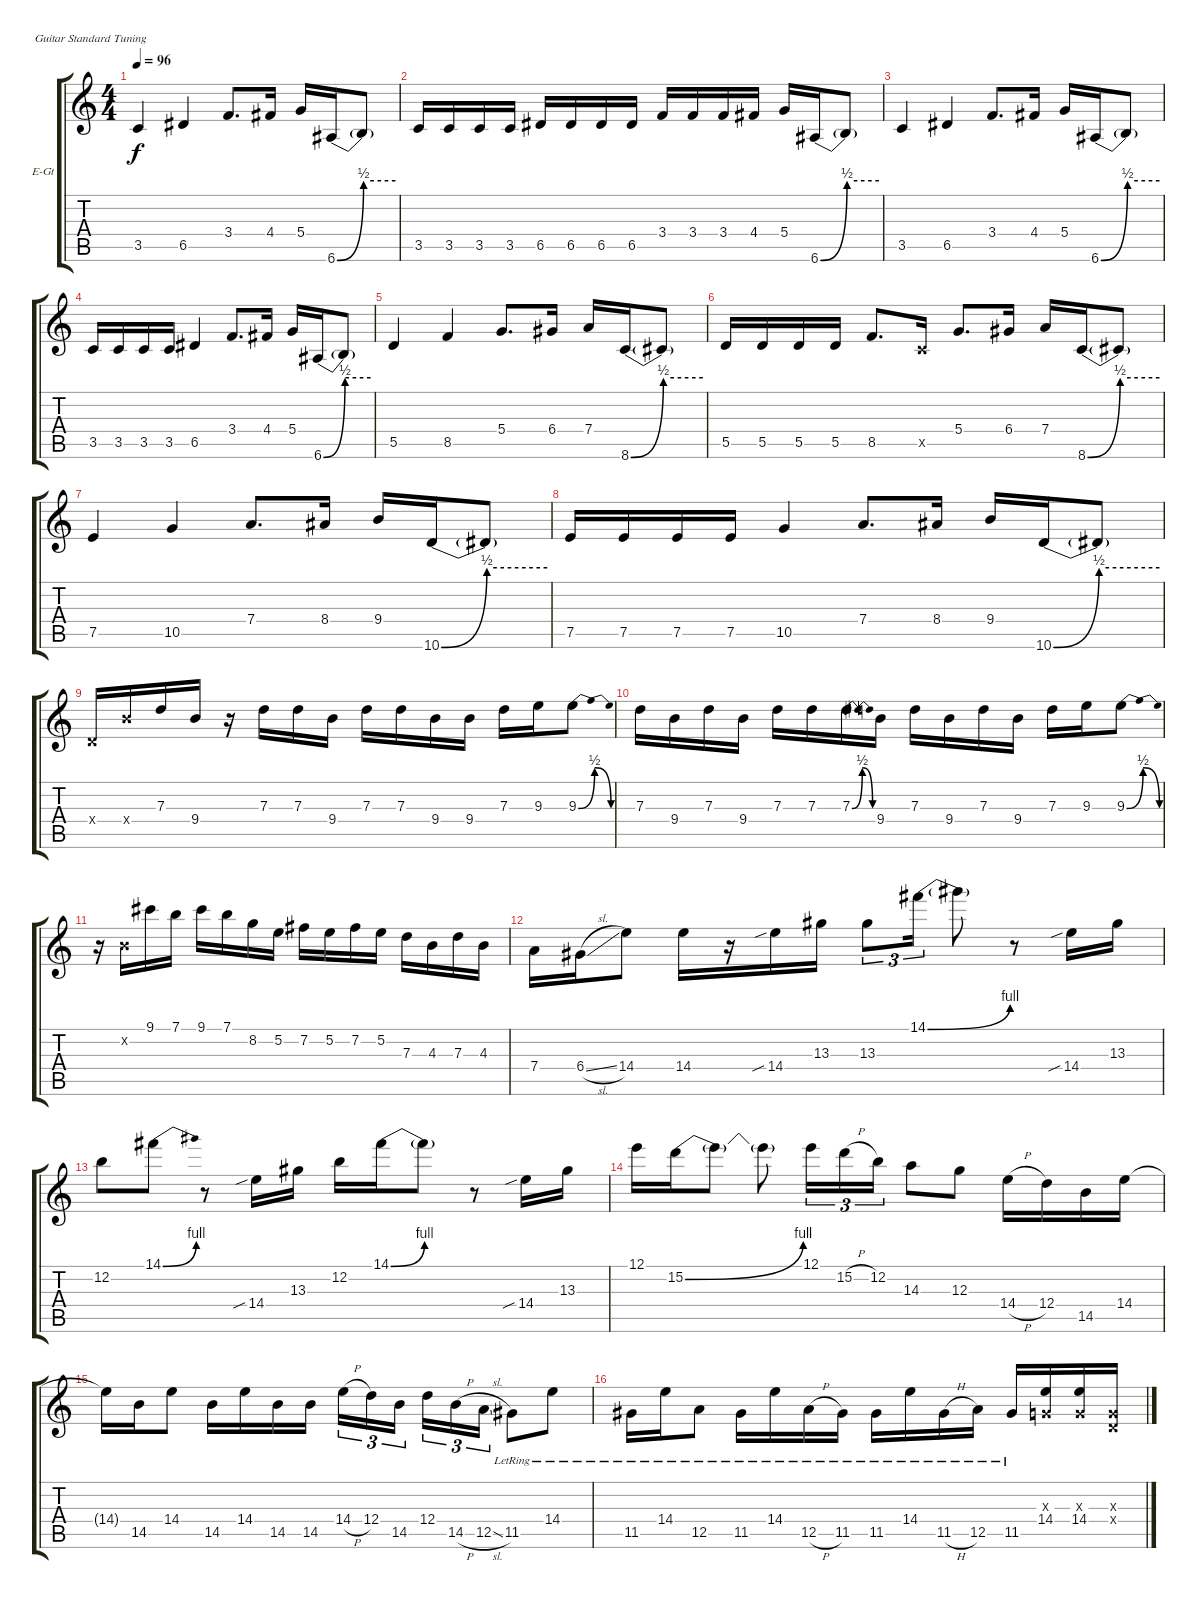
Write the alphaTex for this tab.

\bracketExtendMode groupsimilarinstruments
\firstSystemTrackNameOrientation horizontal
\otherSystemsTrackNameOrientation horizontal
\track ("Jimmy Page" "E-Gt") {multiBarRest instrument distortionguitar}
\staff {score tabs}
\tuning (E4 B3 G3 D3 A2 E2)
\ts (4 4)
\tempo 96
\clef g2
\ks c
3.5.4{dy f instrument distortionguitar} 6.5.4 3.4.8{d} 4.4.16 5.4.16 6.6{be (bend 0 0 60 2)}.16 6.6{be (hold 0 2 60 2) t}.8 |
3.5.16 3.5.16 3.5.16 3.5.16 6.5.16 6.5.16 6.5.16 6.5.16 3.4.16 3.4.16 3.4.16 4.4.16 5.4.16 6.6{be (bend 0 0 60 2)}.16 6.6{be (hold 0 2 60 2) t}.8 |
3.5.4 6.5.4 3.4.8{d} 4.4.16 5.4.16 6.6{be (bend 0 0 60 2)}.16 6.6{be (hold 0 2 60 2) t}.8 |
3.5.16 3.5.16 3.5.16 3.5.16 6.5.4 3.4.8{d} 4.4.16 5.4.16 6.6{be (bend 0 0 60 2)}.16 6.6{be (hold 0 2 60 2) t}.8 |
5.5.4 8.5.4 5.4.8{d} 6.4.16 7.4.16 8.6{be (bend 0 0 60 2)}.16 8.6{be (hold 0 2 60 2) t}.8 |
5.5.16 5.5.16 5.5.16 5.5.16 8.5.8{d} 3.5{x}.16 5.4.8{d} 6.4.16 7.4.16 8.6{be (bend 0 0 60 2)}.16 8.6{be (hold 0 2 60 2) t}.8 |
7.5.4 10.5.4 7.4.8{d} 8.4.16 9.4.16 10.6{be (bend 0 0 60 2)}.16 10.6{be (hold 0 2 60 2) t}.8 |
7.5.16 7.5.16 7.5.16 7.5.16 10.5.4 7.4.8{d} 8.4.16 9.4.16 10.6{be (bend 0 0 60 2)}.16 10.6{be (hold 0 2 60 2) t}.8 |
0.4{x}.16 9.4{x}.16 7.3.16 9.4.16 r.16 7.3.16 7.3.16 9.4.16 7.3.16 7.3.16 9.4.16 9.4.16 7.3.16 9.3.16 9.3{be (bendrelease 0 0 10.2 2 20.4 2 30 0)}.8 |
7.3.16 9.4.16 7.3.16 9.4.16 7.3.16 7.3.16 7.3{be (bendrelease 0 0 11.4 2 20.4 2 59.4 0)}.16 9.4.16 7.3.16 9.4.16 7.3.16 9.4.16 7.3.16 9.3.16 9.3{be (bendrelease 0 0 10.2 2 20.4 2 30 0)}.8 |
r.16 0.2{x}.16 9.1.16 7.1.16 9.1.16 7.1.16 8.2.16 5.2.16 7.2.16 5.2.16 7.2.16 5.2.16 7.3.16 4.3.16 7.3.16 4.3.16 |
7.4.16 6.4{sl}.16 14.4.8 14.4.16 r.16 14.4{sib}.16 13.3.16 13.3.8{tu (3 2)} 14.1{be (bend 0 0 15 4)}.16{tu (3 2)} 14.1{t}.8 r.8 14.4{sib}.16 13.3.16 |
12.2.8 14.1{be (bend 0 0 15 4)}.8 r.8 14.4{sib}.16 13.3.16 12.2.16 14.1{be (bend 0 0 15 4)}.16 14.1{be (hold 0 0 60 0) t}.8 r.8 14.4{sib}.16 13.3.16 |
12.1.16 15.2{be (bend 0 0 15 4)}.16 15.2{t}.8 15.2{t}.8 12.1.16{tu (3 2)} 15.2{h}.16{tu (3 2)} 12.2.16{tu (3 2)} 14.3.8 12.3.8 14.4{h}.16 12.4.16 14.5.16 14.4.16 |
14.4{t}.16 14.5.16 14.4.8 14.5.16 14.4.16 14.5.16 14.5.16 14.4{h}.16{tu (3 2)} 12.4.16{tu (3 2)} 14.5.16{tu (3 2)} 12.4.16{tu (3 2)} 14.5{h}.16{tu (3 2)} 12.5{sl}.16{tu (3 2)} 11.5{lr}.8 14.4{lr}.8 |
11.5{lr}.16 14.4{lr}.16 12.5{lr}.8 11.5{lr}.16 14.4{lr}.16 12.5{h lr}.16 11.5{lr}.16 11.5{lr}.16 14.4{lr}.16 11.5{h lr}.16 12.5{lr}.16 11.5{lr}.16 (14.4 0.3{x}).16 (0.3{x} 14.4).16 (0.4{x} 0.3{x}).16
